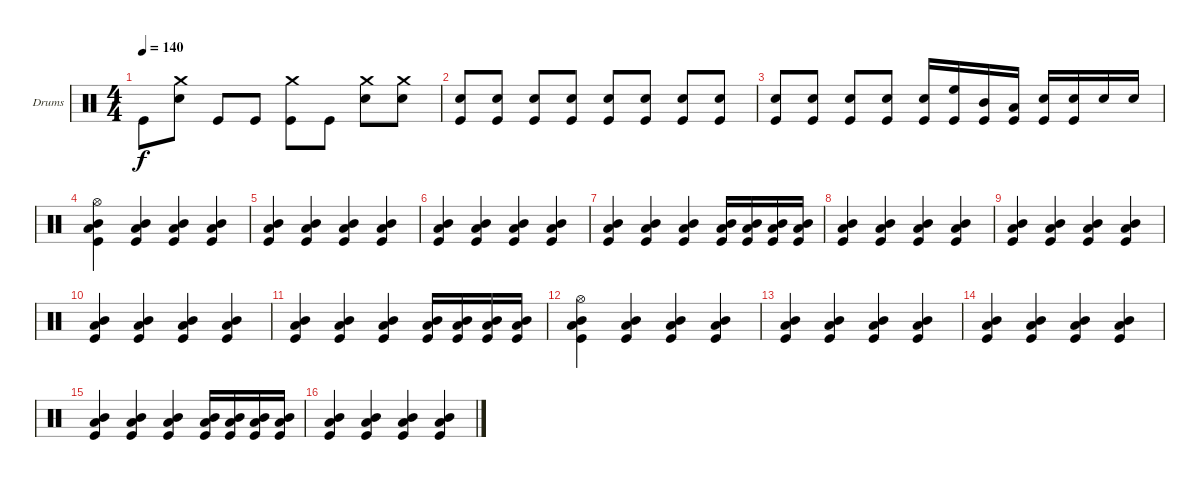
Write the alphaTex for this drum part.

\bracketExtendMode groupsimilarinstruments
\firstSystemTrackNameOrientation horizontal
\otherSystemsTrackNameOrientation horizontal
\track ("Drumkit" "Drums") {instrument percussion}
\staff {score}
\articulation defaults
\ts (4 4)
\tempo 140
\clef neutral
\ks c "Kick (hit)".8{dy f}
("Crash medium (hit)" "Snare (hit) 2").8 "Kick (hit)".8 "Kick (hit)".8 ("Crash medium (hit)" "Kick (hit)").8 "Kick (hit)".8 ("Crash medium (hit)" "Snare (hit) 2").8 ("Crash medium (hit)" "Snare (hit) 2").8 |
("Snare (hit) 2" "Kick (hit)").8 ("Snare (hit) 2" "Kick (hit)").8 ("Snare (hit) 2" "Kick (hit)").8 ("Snare (hit) 2" "Kick (hit)").8 ("Snare (hit) 2" "Kick (hit)").8 ("Snare (hit) 2" "Kick (hit)").8 ("Snare (hit) 2" "Kick (hit)").8 ("Snare (hit) 2" "Kick (hit)").8 |
("Snare (hit) 2" "Kick (hit)").8 ("Snare (hit) 2" "Kick (hit)").8 ("Snare (hit) 2" "Kick (hit)").8 ("Snare (hit) 2" "Kick (hit)").8 ("Snare (hit) 2" "Kick (hit)").16 ("High Floor Tom (hit)" "Kick (hit)").16 ("Mid Tom (hit)" "Kick (hit)").16 ("Low Tom (hit)" "Kick (hit)").16 ("Snare (hit) 2" "Kick (hit)").16 ("Snare (hit) 2" "Kick (hit)").16 "Snare (hit) 2".16 "Snare (hit) 2".16 |
("Hi-Hat (open)" "Kick (hit)" "Low Tom (hit)" "Mid Tom (hit)").4 ("Kick (hit)" "Low Tom (hit)" "Mid Tom (hit)").4 ("Kick (hit)" "Low Tom (hit)" "Mid Tom (hit)").4 ("Kick (hit)" "Low Tom (hit)" "Mid Tom (hit)").4 |
("Kick (hit)" "Low Tom (hit)" "Mid Tom (hit)").4 ("Kick (hit)" "Low Tom (hit)" "Mid Tom (hit)").4 ("Kick (hit)" "Low Tom (hit)" "Mid Tom (hit)").4 ("Kick (hit)" "Low Tom (hit)" "Mid Tom (hit)").4 |
("Kick (hit)" "Low Tom (hit)" "Mid Tom (hit)").4 ("Kick (hit)" "Low Tom (hit)" "Mid Tom (hit)").4 ("Kick (hit)" "Low Tom (hit)" "Mid Tom (hit)").4 ("Kick (hit)" "Low Tom (hit)" "Mid Tom (hit)").4 |
("Kick (hit)" "Low Tom (hit)" "Mid Tom (hit)").4 ("Kick (hit)" "Low Tom (hit)" "Mid Tom (hit)").4 ("Kick (hit)" "Low Tom (hit)" "Mid Tom (hit)").4 ("Kick (hit)" "Low Tom (hit)" "Mid Tom (hit)").16 ("Kick (hit)" "Low Tom (hit)" "Mid Tom (hit)").16 ("Kick (hit)" "Low Tom (hit)" "Mid Tom (hit)").16 ("Kick (hit)" "Low Tom (hit)" "Mid Tom (hit)").16 |
("Kick (hit)" "Low Tom (hit)" "Mid Tom (hit)").4 ("Kick (hit)" "Low Tom (hit)" "Mid Tom (hit)").4 ("Kick (hit)" "Low Tom (hit)" "Mid Tom (hit)").4 ("Kick (hit)" "Low Tom (hit)" "Mid Tom (hit)").4 |
("Kick (hit)" "Low Tom (hit)" "Mid Tom (hit)").4 ("Kick (hit)" "Low Tom (hit)" "Mid Tom (hit)").4 ("Kick (hit)" "Low Tom (hit)" "Mid Tom (hit)").4 ("Kick (hit)" "Low Tom (hit)" "Mid Tom (hit)").4 |
("Kick (hit)" "Low Tom (hit)" "Mid Tom (hit)").4 ("Kick (hit)" "Low Tom (hit)" "Mid Tom (hit)").4 ("Kick (hit)" "Low Tom (hit)" "Mid Tom (hit)").4 ("Kick (hit)" "Low Tom (hit)" "Mid Tom (hit)").4 |
("Kick (hit)" "Low Tom (hit)" "Mid Tom (hit)").4 ("Kick (hit)" "Low Tom (hit)" "Mid Tom (hit)").4 ("Kick (hit)" "Low Tom (hit)" "Mid Tom (hit)").4 ("Kick (hit)" "Low Tom (hit)" "Mid Tom (hit)").16 ("Kick (hit)" "Low Tom (hit)" "Mid Tom (hit)").16 ("Kick (hit)" "Low Tom (hit)" "Mid Tom (hit)").16 ("Kick (hit)" "Low Tom (hit)" "Mid Tom (hit)").16 |
("Hi-Hat (open)" "Kick (hit)" "Low Tom (hit)" "Mid Tom (hit)").4 ("Kick (hit)" "Low Tom (hit)" "Mid Tom (hit)").4 ("Kick (hit)" "Low Tom (hit)" "Mid Tom (hit)").4 ("Kick (hit)" "Low Tom (hit)" "Mid Tom (hit)").4 |
("Kick (hit)" "Low Tom (hit)" "Mid Tom (hit)").4 ("Kick (hit)" "Low Tom (hit)" "Mid Tom (hit)").4 ("Kick (hit)" "Low Tom (hit)" "Mid Tom (hit)").4 ("Kick (hit)" "Low Tom (hit)" "Mid Tom (hit)").4 |
("Kick (hit)" "Low Tom (hit)" "Mid Tom (hit)").4 ("Kick (hit)" "Low Tom (hit)" "Mid Tom (hit)").4 ("Kick (hit)" "Low Tom (hit)" "Mid Tom (hit)").4 ("Kick (hit)" "Low Tom (hit)" "Mid Tom (hit)").4 |
("Kick (hit)" "Low Tom (hit)" "Mid Tom (hit)").4 ("Kick (hit)" "Low Tom (hit)" "Mid Tom (hit)").4 ("Kick (hit)" "Low Tom (hit)" "Mid Tom (hit)").4 ("Kick (hit)" "Low Tom (hit)" "Mid Tom (hit)").16 ("Kick (hit)" "Low Tom (hit)" "Mid Tom (hit)").16 ("Kick (hit)" "Low Tom (hit)" "Mid Tom (hit)").16 ("Kick (hit)" "Low Tom (hit)" "Mid Tom (hit)").16 |
("Kick (hit)" "Low Tom (hit)" "Mid Tom (hit)").4 ("Kick (hit)" "Low Tom (hit)" "Mid Tom (hit)").4 ("Kick (hit)" "Low Tom (hit)" "Mid Tom (hit)").4 ("Kick (hit)" "Low Tom (hit)" "Mid Tom (hit)").4
